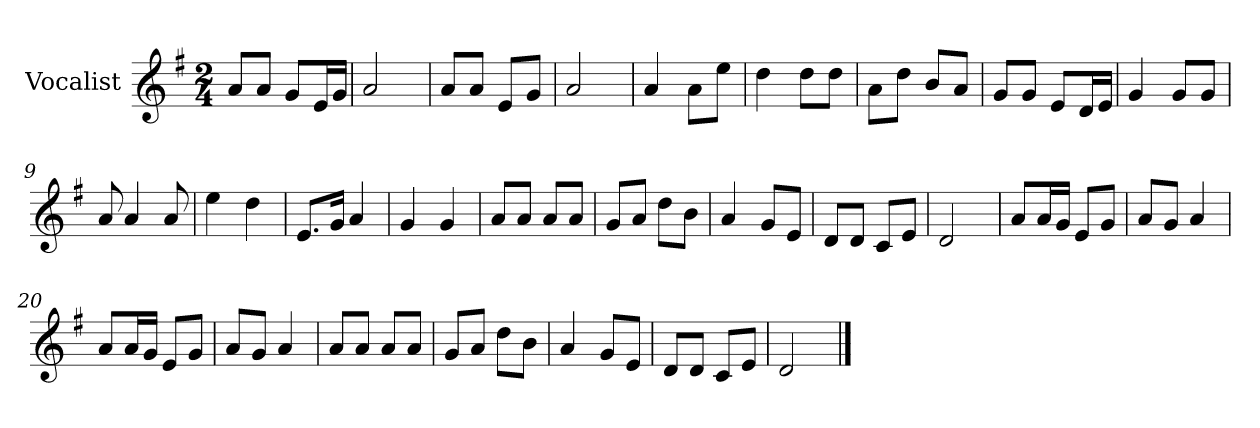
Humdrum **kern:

**kern
*part1
*staff1
*I"Vocalist
*k[f#]
*G:
*M2/4
=
8aL
8aJ
8gL
16eL
16gJJ
=1
2a
=2
8aL
8aJ
8eL
8gJ
=3
2a
=4
4a
8aL
8eeJ
=5
4dd
8ddL
8ddJ
=6
8aL
8ddJ
8bL
8aJ
=7
8gL
8gJ
8eL
16dL
16eJJ
=8
4g
8gL
8gJ
=9
8a
4a
8a
=10
4ee
4dd
=11
8.eL
16gJk
4a
=12
4g
4g
=13
8aL
8aJ
8aL
8aJ
=14
8gL
8aJ
8ddL
8bJ
=15
4a
8gL
8eJ
=16
8dL
8dJ
8cL
8eJ
=17
2d
=18
8aL
16aL
16gJJ
8eL
8gJ
=19
8aL
8gJ
4a
=20
8aL
16aL
16gJJ
8eL
8gJ
=21
8aL
8gJ
4a
=22
8aL
8aJ
8aL
8aJ
=23
8gL
8aJ
8ddL
8bJ
=24
4a
8gL
8eJ
=25
8dL
8dJ
8cL
8eJ
=26
2d
==
*-
